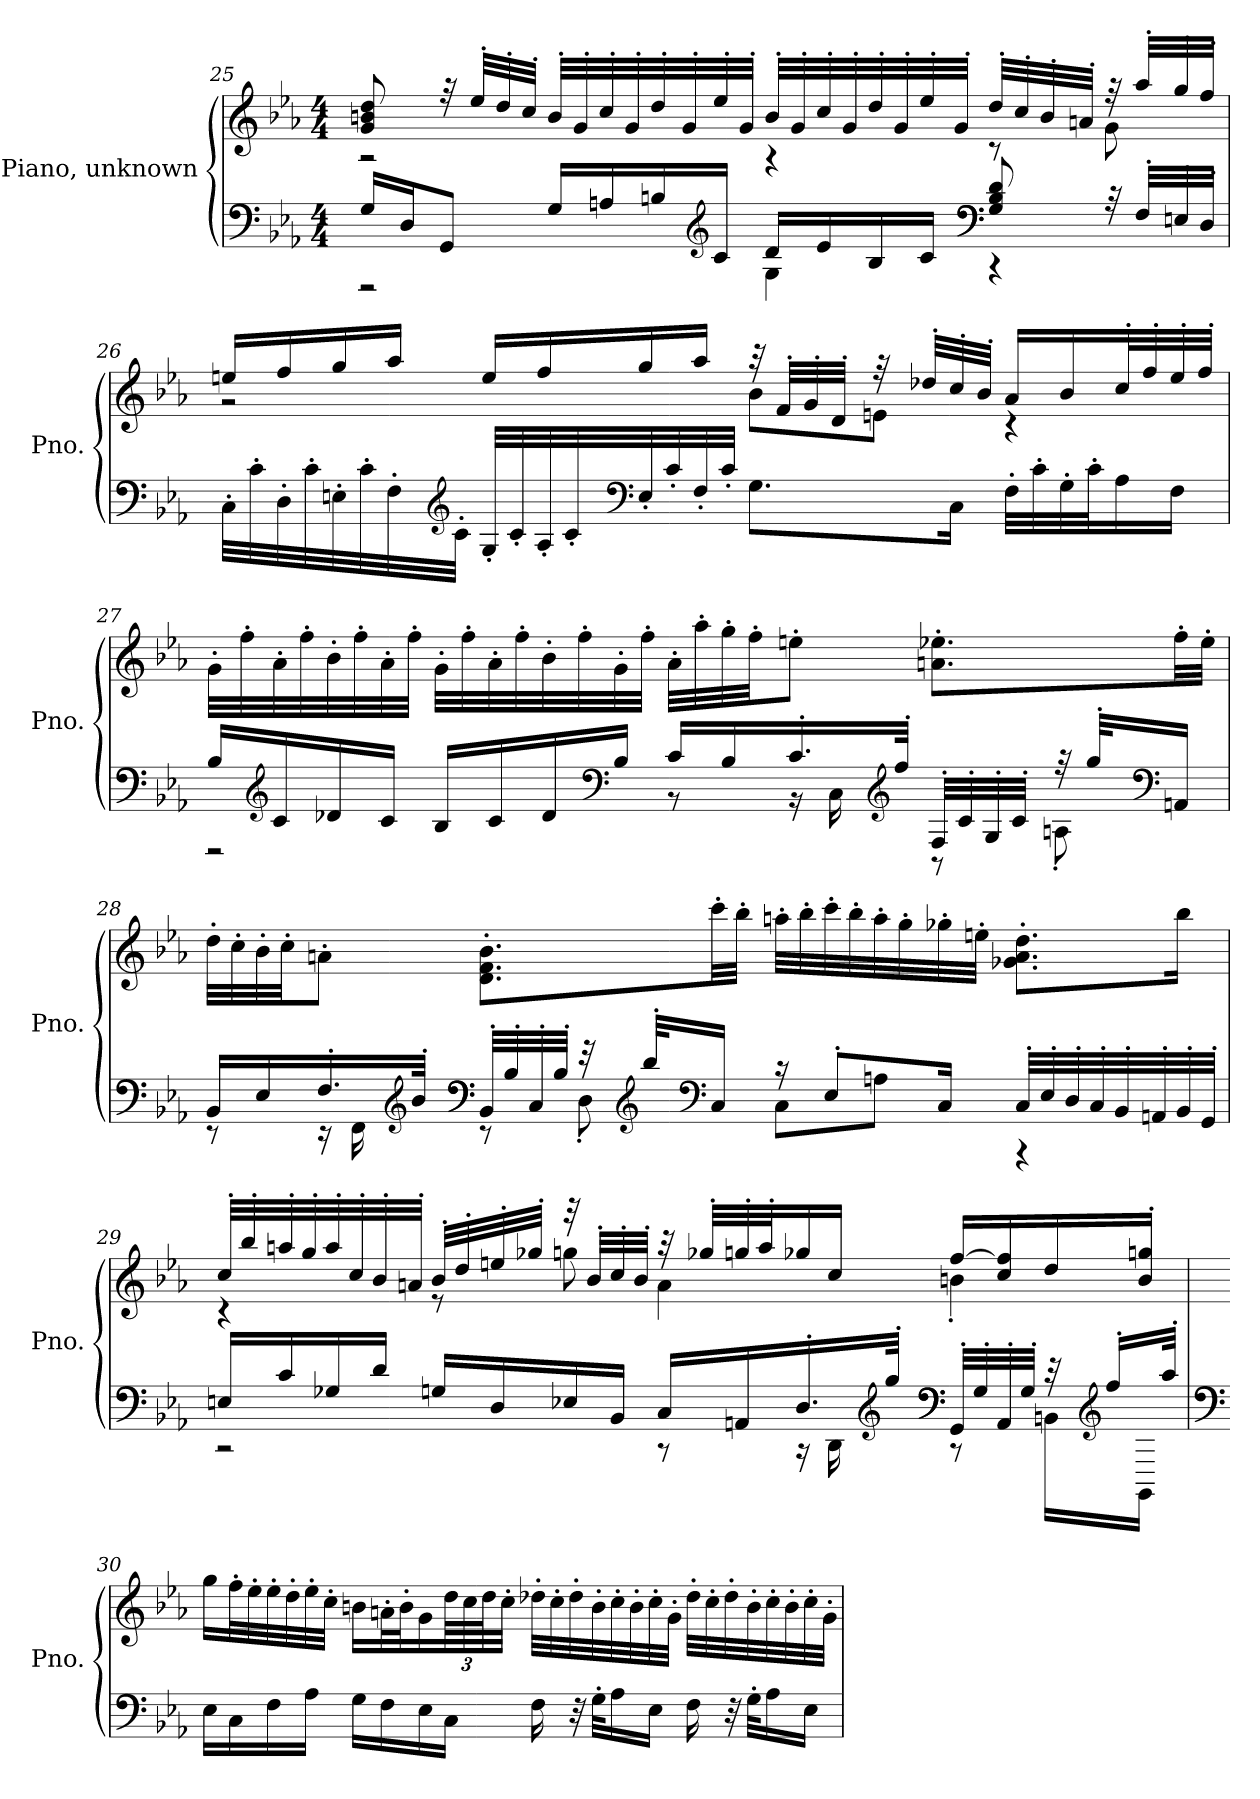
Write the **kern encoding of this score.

**kern	**kern
*part1	*part1
*staff2	*staff1
*I"Piano, unknown	*
*I'Pno.	*
!!LO:PB:g=z
*clefF4	*clefG2
*k[b-e-a-]	*k[b-e-a-]
*M4/4	*M4/4
=25	=25
*^	*^
16G/LL	2r	8g/ 8bn/ 8dd/	2r
16D/J	.	.	.
8GG/J	.	32r	.
.	.	32ee-'/LLL	.
.	.	32dd'/	.
.	.	32cc'/JJJ	.
16G/LL	.	32b'/LLL	.
.	.	32g'/	.
16An/	.	32cc'/	.
.	.	32g'/	.
16Bn/	.	32dd'/	.
.	.	32g'/	.
*clefG2	*	*	*
16c/JJ	.	32ee-'/	.
.	.	32g'/JJJ	.
16d/LL	4G\	32b'/LLL	4r
.	.	32g'/	.
16e-/	.	32cc'/	.
.	.	32g'/	.
16B/	.	32dd'/	.
.	.	32g'/	.
16c/JJ	.	32ee-'/	.
.	.	32g'/JJJ	.
*clefF4	*	*	*
8G/ 8B/ 8d/	4r	32dd'/LLL	8r
.	.	32cc'/	.
.	.	32b'/	.
.	.	32an'/JJJ	.
32r	.	32r	8g\
32F'/LLL	.	32aa-'/LLL	.
32En'/	.	32gg'/	.
32D'/JJJ	.	32ff'/JJJ	.
*v	*v	*	*
!!LO:LB:g=z	!!
=26	=26	=26
32C'\LLL	16een/LL	2r
32c'\	.	.
32D'\	16ff/	.
32c'\	.	.
32En'\	16gg/	.
32c'\	.	.
32F'\	16aa-/JJ	.
*clefG2	*	*
32c'\JJJ	.	.
32G'/LLL	16ee/LL	.
32c'/	.	.
32A-'/	16ff/	.
32c'/	.	.
*clefF4	*	*
32E'/	16gg/	.
32c'/	.	.
32F'/	16aa-/JJ	.
32c'/JJJ	.	.
8.G\L	32r	8b-\L
.	32f'/LLL	.
.	32g'/	.
.	32d'/JJJ	.
.	32r	8en\J
.	32dd-X'/LLL	.
16C\Jk	32cc'/	.
.	32b-'/JJJ	.
32F'\LLL	16a-/LL	4r
32c'\	.	.
32G'\	16b-/	.
32c'\J	.	.
16A-\	32cc'/L	.
.	32ff'/	.
16F\JJ	32ee'/	.
.	32ff'/JJJ	.
*	*v	*v
!!LO:LB:g=z
=27	=27
*^	*
16B-/LL	2r	32g'\LLL
.	.	32ff'\
*clefG2	*	*
16c/	.	32a-'\
.	.	32ff'\
16d-X/	.	32b-'\
.	.	32ff'\
16c/JJ	.	32a-'\
.	.	32ff'\JJJ
16B-/LL	.	32g'\LLL
.	.	32ff'\
16c/	.	32a-'\
.	.	32ff'\
16d-/	.	32b-'\
.	.	32ff'\
*clefF4	*	*
16B-/JJ	.	32g'\
.	.	32ff'\JJJ
16c/LL	8r	32a-'\LLL
.	.	32aa-'\
16B-/	.	32gg'\
.	.	32ff'\JJ
16.c'/	16r	8een'\J
.	16C\	.
*clefG2	*	*
32ff'/JJk	.	.
32F'/LLL	8r	8.an\' 8.ee-X\'L
32c'/	.	.
32G'/	.	.
32c'/JJJ	.	.
32r	8An'\	.
32gg'/KLL	.	.
*clefF4	*	*
16AAn/JJ	.	32ff'\LL
.	.	32ee-'\JJJ
!!LO:LB:g=z
=28	=28	=28
16BB-/LL	8r	32dd'\LLL
.	.	32cc'\
16E-/	.	32b-'\
.	.	32cc'\JJ
16.F'/	16r	8an'\J
.	16FF\	.
*clefG2	*	*
32b-'/JJk	.	.
*clefF4	*	*
32BB-'/LLL	8r	8.d\' 8.f\' 8.b-\'L
32B-'/	.	.
32C'/	.	.
32B-'/JJJ	.	.
32r	8D'\	.
*clefG2	*	*
32bb-'/KLL	.	.
*clefF4	*	*
16C/JJ	.	32ccc'\LL
.	.	32bb-'\JJJ
16r	8C\L	32aan'\LLL
.	.	32bb-'\
8E-'/L	.	32ccc'\
.	.	32bb-'\
.	8An\J	32aa'\
.	.	32gg'\
16C/Jk	.	32gg-X'\
.	.	32een'\JJJ
32C'/LLL	4r	8.g-X\' 8.a\' 8.dd\'L
32E-'/	.	.
32D'/	.	.
32C'/	.	.
32BB-'/	.	.
32AAn'/	.	.
32BB-'/	.	16bb-\Jk
32GG'/JJJ	.	.
!!LO:LB:g=z
=29	=29	=29
*	*	*^
16En/LL	2r	32cc'/LLL	4r
.	.	32bb-'/	.
16c/	.	32aan'/	.
.	.	32gg'/	.
16G-X/	.	32aa'/	.
.	.	32cc'/	.
16d/JJ	.	32b-'/	.
.	.	32an'/JJJ	.
16Gn/LL	.	32b-'/LLL	8r
.	.	32dd'/	.
16D/	.	32een'/	.
.	.	32gg-X'/JJJ	.
16E-X/	.	32r	8ggn\
.	.	32b-'/LLL	.
16BB-/JJ	.	32cc'/	.
.	.	32b-'/JJJ	.
16C/LL	8r	32r	4a\
.	.	32gg-X'/LLL	.
16AAn/	.	32ggn'/	.
.	.	32aa'/J	.
16.D'/	16r	16gg-X/	.
.	16DD\	16cc/JJ	.
*clefG2	*	*	*
32gg'/JJk	.	.	.
*clefF4	*	*	*
32GG'/LLL	8r	[16ff/LL	4bn'\
32G'/	.	.	.
32AA'/	.	16cc/ 16ff/]	.
32G'/JJJ	.	.	.
32r	16BBn\LL	16dd/	.
*clefG2	*	*	*
16ff'/LL	.	.	.
.	16GG\JJ	16b/' 16ggn/'JJ	.
32aa-'/JJk	.	.	.
*v	*v	*	*
*	*v	*v
!!LO:LB:g=z
=30	=30
*clefF4	*
16E-\LL	16gg\LL
16C\	32ff'\L
.	32ee-'\
16F\	32ee-'\
.	32dd'\
16A-\JJ	32ee-'\
.	32cc'\JJJ
16G\LL	16bn\LL
16F\	32an'\L
.	32b'\J
16E-\	16g\
*	*Xbrackettup
16C\JJ	96dd\LL
.	96cc\
.	96dd\J
.	32cc'\JJJ
16F\	32dd-X'\LLL
.	32cc'\
32r	32dd-'\
32G'\KLL	32b'\
16A-\	32cc'\
.	32b'\
16E-\JJ	32cc'\
.	32g'\JJJ
16F\	32dd-'\LLL
.	32cc'\
32r	32dd-'\
32G'\KLL	32b'\
16A-\	32cc'\
.	32b'\
16E-\JJ	32cc'\
.	32g'\JJJ
=	=
*-	*-
